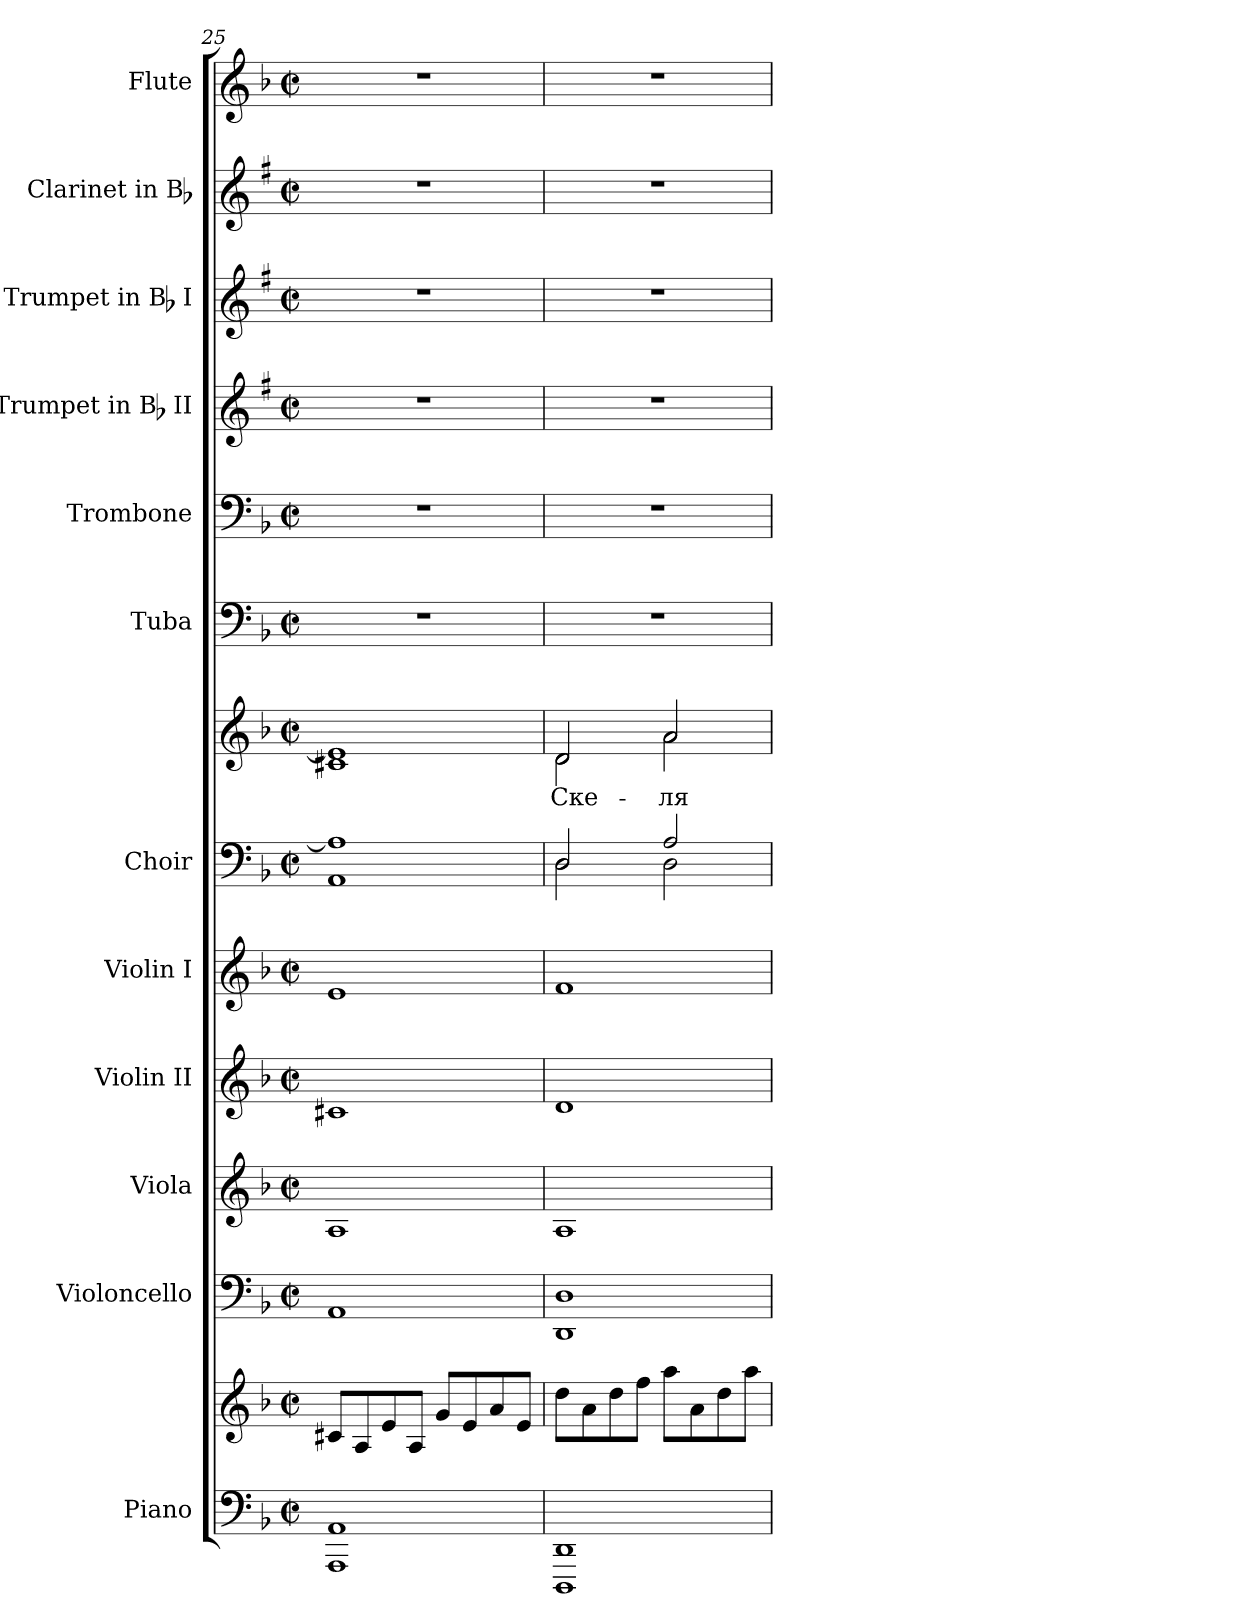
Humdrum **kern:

**kern	**kern	**kern	**kern	**kern	**kern	**kern	**kern	**text	**kern	**kern	**kern	**kern	**kern	**kern
*part12	*part12	*part11	*part10	*part9	*part8	*part7	*part7	*part7	*part6	*part5	*part4	*part3	*part2	*part1
*staff14	*staff13	*staff12	*staff11	*staff10	*staff9	*staff8	*staff7	*staff7	*staff6	*staff5	*staff4	*staff3	*staff2	*staff1
*I"Piano	*	*I"Violoncello	*I"Viola	*I"Violin II	*I"Violin I	*I"Choir	*	*	*I"Tuba	*I"Trombone	*I"Trumpet in Bb II	*I"Trumpet in Bb I	*I"Clarinet in Bb	*I"Flute
*	*	*	*	*	*	*	*	*	*I'Tba.	*I'Tbn.	*I'Tpt.	*I'Tpt.	*I'Cl.	*I'Fl.
*clefF4	*clefG2	*clefF4	*clefG2	*clefG2	*clefG2	*clefF4	*clefG2	*	*clefF4	*clefF4	*clefG2	*clefG2	*clefG2	*clefG2
*	*	*	*	*	*	*	*	*	*	*	*ITrd1c2	*ITrd1c2	*ITrd1c2	*
*k[b-]	*k[b-]	*k[b-]	*k[b-]	*k[b-]	*k[b-]	*k[b-]	*k[b-]	*	*k[b-]	*k[b-]	*k[b-]	*k[b-]	*k[b-]	*k[b-]
*d:	*d:	*d:	*d:	*d:	*d:	*d:	*d:	*	*d:	*d:	*d:	*d:	*d:	*d:
*M2/2	*M2/2	*M2/2	*M2/2	*M2/2	*M2/2	*M2/2	*M2/2	*	*M2/2	*M2/2	*M2/2	*M2/2	*M2/2	*M2/2
*met(c|)	*met(c|)	*met(c|)	*met(c|)	*met(c|)	*met(c|)	*met(c|)	*met(c|)	*	*met(c|)	*met(c|)	*met(c|)	*met(c|)	*met(c|)	*met(c|)
=25	=25	=25	=25	=25	=25	=25	=25	=25	=25	=25	=25	=25	=25	=25
*	*	*	*	*	*	*^	*^	*	*	*	*	*	*	*
1AAAi 1AAi	8c#Xi/L	1AAi	1Ai	1c#Xi	1ei	1Ai]	1AAi	1ei]	1c#Xi	.	1r	1r	1r	1r	1r	1r
.	8Ai/	.	.	.	.	.	.	.	.	.	.	.	.	.	.	.
.	8ei/	.	.	.	.	.	.	.	.	.	.	.	.	.	.	.
.	8Ai/J	.	.	.	.	.	.	.	.	.	.	.	.	.	.	.
.	8gi/L	.	.	.	.	.	.	.	.	.	.	.	.	.	.	.
.	8ei/	.	.	.	.	.	.	.	.	.	.	.	.	.	.	.
.	8ai/	.	.	.	.	.	.	.	.	.	.	.	.	.	.	.
.	8ei/J	.	.	.	.	.	.	.	.	.	.	.	.	.	.	.
=26	=26	=26	=26	=26	=26	=26	=26	=26	=26	=26	=26	=26	=26	=26	=26	=26
!	!	!	!	!	!	!	!	!	!	!LO:LY:b:color=#000000	!	!	!	!	!	!
1DDDi 1DDi	8ddi\L	1DDi 1Di	1Ai	1di	1fi	2Di/	2Di\	2di/	2di\	Ске-	1r	1r	1r	1r	1r	1r
.	8ai\	.	.	.	.	.	.	.	.	.	.	.	.	.	.	.
.	8ddi\	.	.	.	.	.	.	.	.	.	.	.	.	.	.	.
.	8ffi\J	.	.	.	.	.	.	.	.	.	.	.	.	.	.	.
!	!	!	!	!	!	!	!	!	!	!LO:LY:b:color=#000000	!	!	!	!	!	!
.	8aai\L	.	.	.	.	2Ai/	2Di\	2ai/	2ai\	-ля	.	.	.	.	.	.
.	8ai\	.	.	.	.	.	.	.	.	.	.	.	.	.	.	.
.	8ddi\	.	.	.	.	.	.	.	.	.	.	.	.	.	.	.
.	8aai\J	.	.	.	.	.	.	.	.	.	.	.	.	.	.	.
*	*	*	*	*	*	*v	*v	*	*	*	*	*	*	*	*	*
*	*	*	*	*	*	*	*v	*v	*	*	*	*	*	*	*
=	=	=	=	=	=	=	=	=	=	=	=	=	=	=
*-	*-	*-	*-	*-	*-	*-	*-	*-	*-	*-	*-	*-	*-	*-
